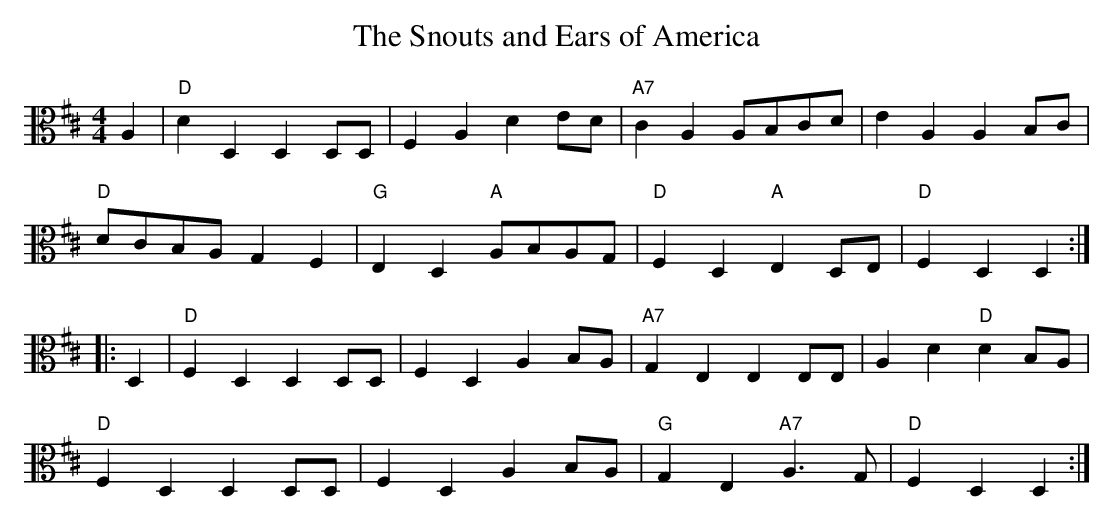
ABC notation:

X:1
T:The Snouts and Ears of America
M:4/4
L:1/8
K:D
V:2 clef=alto middle=C
A,2 | "D" D2D,2 D,2D,D, | F,2A,2 D2ED | "A7" C2A,2 A,B,CD | E2A,2 A,2B,C |
"D" DCB,A, G,2F,2 | "G" E,2D,2 "A" A,B,A,G, | "D" F,2D,2 "A" E,2D,E, | "D" F,2D,2 D,2 ::
D,2 | "D" F,2D,2 D,2D,D, | F,2D,2 A,2B,A, | "A7" G,2E,2 E,2E,E, | A,2D2 "D" D2B,A, |
"D" F,2D,2 D,2D,D, | F,2D,2 A,2B,A, | "G" G,2E,2 "A7" A,3G, | "D" F,2D,2 D,2 :|
